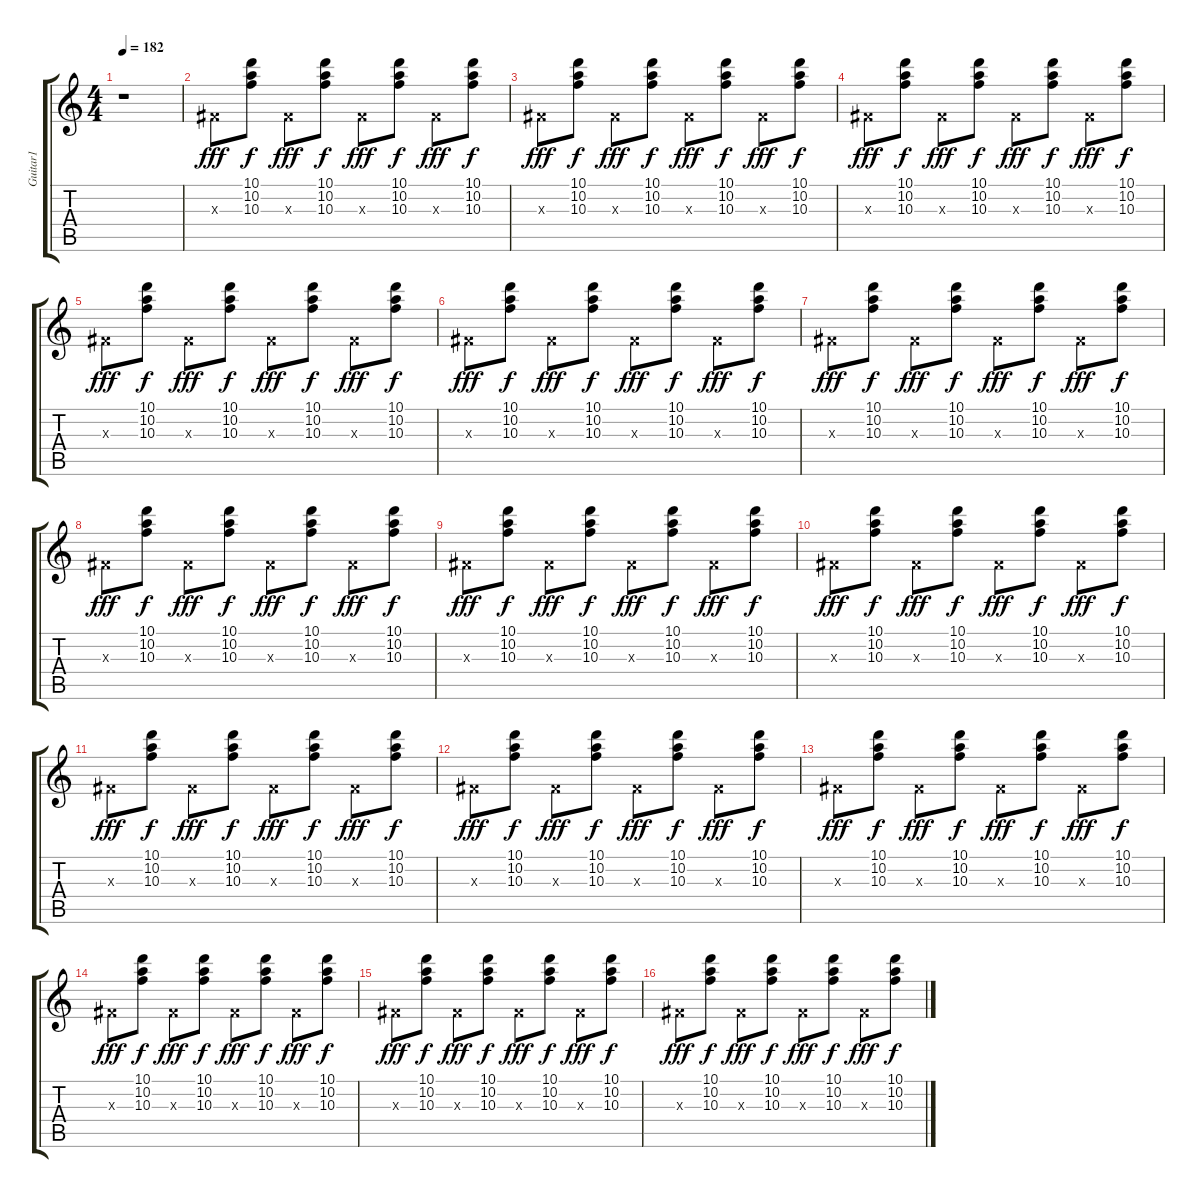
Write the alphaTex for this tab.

\track ("Guitar1" "Guitar1") {instrument distortionguitar}
\staff {score tabs}
\tuning (E4 B3 G3 D3 A2 E2) {hide}
\ts (4 4)
\tempo 182
\clef g2
\ks c
r.1{dy f} |
-1.3{x}.8{dy fff} (10.1 10.2 10.3).8{dy f} -1.3{x}.8{dy fff} (10.1 10.2 10.3).8{dy f} -1.3{x}.8{dy fff} (10.1 10.2 10.3).8{dy f} -1.3{x}.8{dy fff} (10.1 10.2 10.3).8{dy f} |
-1.3{x}.8{dy fff} (10.1 10.2 10.3).8{dy f} -1.3{x}.8{dy fff} (10.1 10.2 10.3).8{dy f} -1.3{x}.8{dy fff} (10.1 10.2 10.3).8{dy f} -1.3{x}.8{dy fff} (10.1 10.2 10.3).8{dy f} |
-1.3{x}.8{dy fff} (10.1 10.2 10.3).8{dy f} -1.3{x}.8{dy fff} (10.1 10.2 10.3).8{dy f} -1.3{x}.8{dy fff} (10.1 10.2 10.3).8{dy f} -1.3{x}.8{dy fff} (10.1 10.2 10.3).8{dy f} |
-1.3{x}.8{dy fff} (10.1 10.2 10.3).8{dy f} -1.3{x}.8{dy fff} (10.1 10.2 10.3).8{dy f} -1.3{x}.8{dy fff} (10.1 10.2 10.3).8{dy f} -1.3{x}.8{dy fff} (10.1 10.2 10.3).8{dy f} |
-1.3{x}.8{dy fff} (10.1 10.2 10.3).8{dy f} -1.3{x}.8{dy fff} (10.1 10.2 10.3).8{dy f} -1.3{x}.8{dy fff} (10.1 10.2 10.3).8{dy f} -1.3{x}.8{dy fff} (10.1 10.2 10.3).8{dy f} |
-1.3{x}.8{dy fff} (10.1 10.2 10.3).8{dy f} -1.3{x}.8{dy fff} (10.1 10.2 10.3).8{dy f} -1.3{x}.8{dy fff} (10.1 10.2 10.3).8{dy f} -1.3{x}.8{dy fff} (10.1 10.2 10.3).8{dy f} |
-1.3{x}.8{dy fff} (10.1 10.2 10.3).8{dy f} -1.3{x}.8{dy fff} (10.1 10.2 10.3).8{dy f} -1.3{x}.8{dy fff} (10.1 10.2 10.3).8{dy f} -1.3{x}.8{dy fff} (10.1 10.2 10.3).8{dy f} |
-1.3{x}.8{dy fff} (10.1 10.2 10.3).8{dy f} -1.3{x}.8{dy fff} (10.1 10.2 10.3).8{dy f} -1.3{x}.8{dy fff} (10.1 10.2 10.3).8{dy f} -1.3{x}.8{dy fff} (10.1 10.2 10.3).8{dy f} |
-1.3{x}.8{dy fff} (10.1 10.2 10.3).8{dy f} -1.3{x}.8{dy fff} (10.1 10.2 10.3).8{dy f} -1.3{x}.8{dy fff} (10.1 10.2 10.3).8{dy f} -1.3{x}.8{dy fff} (10.1 10.2 10.3).8{dy f} |
-1.3{x}.8{dy fff} (10.1 10.2 10.3).8{dy f} -1.3{x}.8{dy fff} (10.1 10.2 10.3).8{dy f} -1.3{x}.8{dy fff} (10.1 10.2 10.3).8{dy f} -1.3{x}.8{dy fff} (10.1 10.2 10.3).8{dy f} |
-1.3{x}.8{dy fff} (10.1 10.2 10.3).8{dy f} -1.3{x}.8{dy fff} (10.1 10.2 10.3).8{dy f} -1.3{x}.8{dy fff} (10.1 10.2 10.3).8{dy f} -1.3{x}.8{dy fff} (10.1 10.2 10.3).8{dy f} |
-1.3{x}.8{dy fff} (10.1 10.2 10.3).8{dy f} -1.3{x}.8{dy fff} (10.1 10.2 10.3).8{dy f} -1.3{x}.8{dy fff} (10.1 10.2 10.3).8{dy f} -1.3{x}.8{dy fff} (10.1 10.2 10.3).8{dy f} |
-1.3{x}.8{dy fff} (10.1 10.2 10.3).8{dy f} -1.3{x}.8{dy fff} (10.1 10.2 10.3).8{dy f} -1.3{x}.8{dy fff} (10.1 10.2 10.3).8{dy f} -1.3{x}.8{dy fff} (10.1 10.2 10.3).8{dy f} |
-1.3{x}.8{dy fff} (10.1 10.2 10.3).8{dy f} -1.3{x}.8{dy fff} (10.1 10.2 10.3).8{dy f} -1.3{x}.8{dy fff} (10.1 10.2 10.3).8{dy f} -1.3{x}.8{dy fff} (10.1 10.2 10.3).8{dy f} |
-1.3{x}.8{dy fff} (10.1 10.2 10.3).8{dy f} -1.3{x}.8{dy fff} (10.1 10.2 10.3).8{dy f} -1.3{x}.8{dy fff} (10.1 10.2 10.3).8{dy f} -1.3{x}.8{dy fff} (10.1 10.2 10.3).8{dy f}
